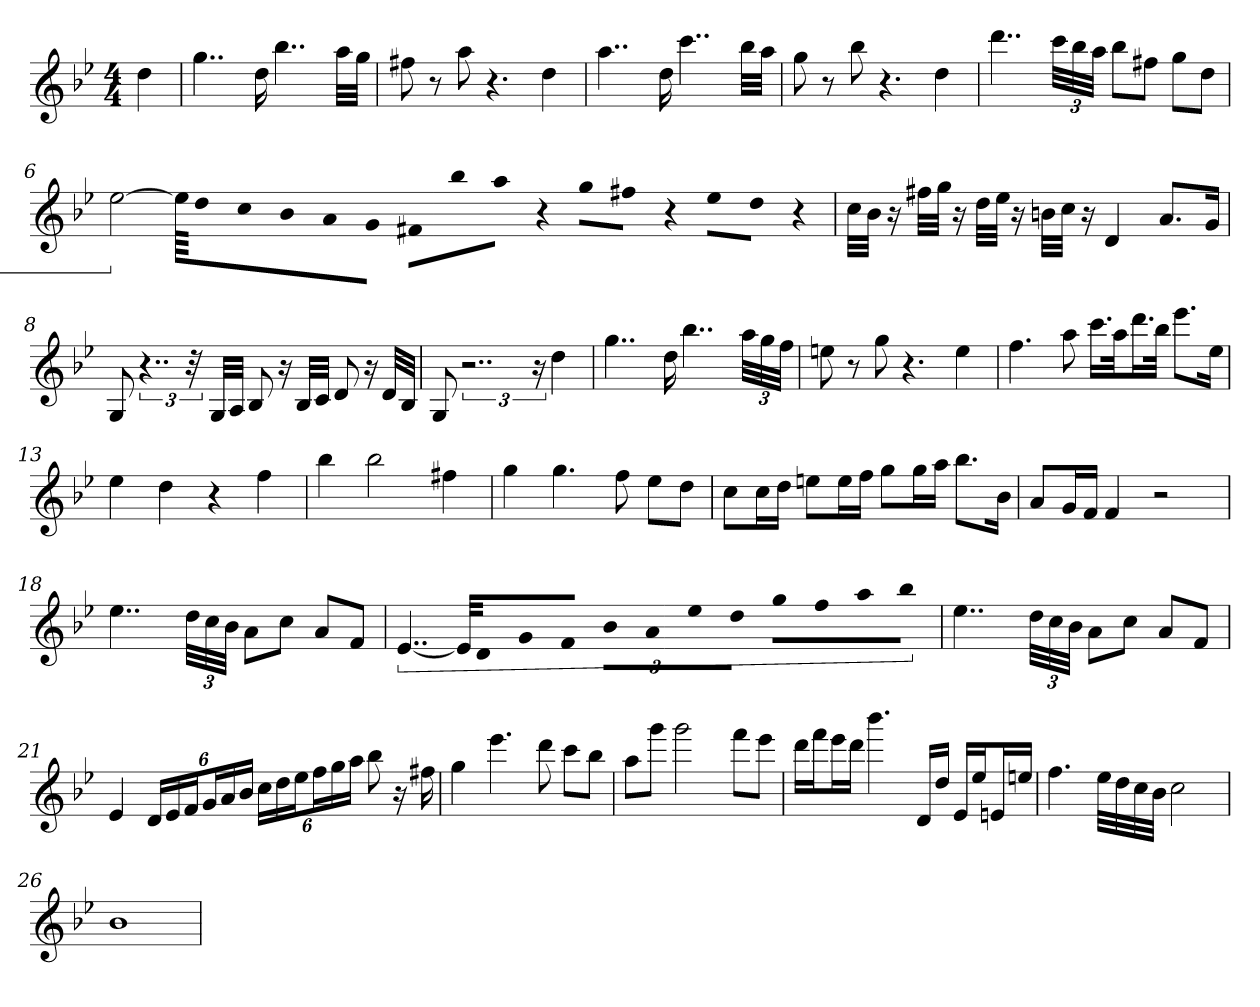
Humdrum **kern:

**kern
*part1
*staff1
*k[b-e-]
*g:
*M4/4
=
4dd
=1
4..gg
16dd
4..bb-
32aaLLL
32ggJJJ
=2
8ff#X
8r
8aa
4.r
4dd
=3
4..aa
16dd
4..ccc
32bb-LLL
32aaJJJ
=4
8gg
8r
8bb-
4.r
4dd
=5
4..ddd
48cccLLL
48bb-
48aaJJJ
8bb-L
8ff#XJ
8ggL
8ddJ
=6
[3ee-
96ee-KLLL]
32ddJJ
32ccLL
32b-
32a
32gJJJ
8f#XL
32bb-LL
32aaJJJ
16r
32ggLLL
32ff#XJJJ
16r
32ee-LLL
32ddJJJ
16r
=7
32ccLLL
32b-JJJ
16r
32ff#XLLL
32ggJJJ
16r
32ddLLL
32ee-JJJ
16r
32bnLLL
32ccJJJ
16r
4d
8.aL
16gJk
=8
8G
6..r
48r
32GLLL
32AJJJ
8B-
16r
32B-LLL
32cJJJ
8d
16r
32dLLL
32B-JJJ
=9
8G
3..r
24r
4dd
=10
4..gg
16dd
4..bb-
48aaLLL
48gg
48ffJJJ
=11
8een
8r
8gg
4.r
4ee
=12
4.ff
8aa
16.cccLL
32aaJk
16.dddL
32bb-JJk
8.eee-L
16ee-Jk
=13
4ee-
4dd
4r
4ff
=14
4bb-
2bb-
4ff#X
=15
4gg
4.gg
8ff
8ee-L
8ddJ
=16
8ccL
16ccL
16ddJJ
8eenL
16eeL
16ffJJ
8ggL
16ggL
16aaJJ
8.bb-L
16b-Jk
=17
8aL
16gL
16fJJ
4f
2r
=18
4..ee-
48ddLLL
48cc
48b-JJJ
8aL
8ccJ
8aL
8fJ
=19
[6..e-
48e-KLL]
16dJ
16gL
16fJJ
16b-LL
16aJ
16ee-L
16ddJJ
16ggLL
16ffJ
16aaL
16bb-JJ
=20
4..ee-
48ddLLL
48cc
48b-JJJ
8aL
8ccJ
8aL
8fJ
=21
4e-
24dLL
24e-
24fJ
24gL
24a
24b-JJ
24ccLL
24dd
24ee-J
24ffL
24gg
24aaJJ
8bb-
16r
16ff#X
=22
4gg
4.eee-
8ddd
8cccL
8bb-J
=23
8aaL
8gggJ
2ggg
8fffL
8eee-J
=24
16dddLL
16fffJ
16eee-L
16dddJJ
4.bbb-
16dLL
16ddJJ
16e-LL
16ee-J
16enL
16eenJJ
=25
4.ff
32ee-LLL
32dd
32cc
32b-JJJ
2cc
=26
1b-
=
*-
